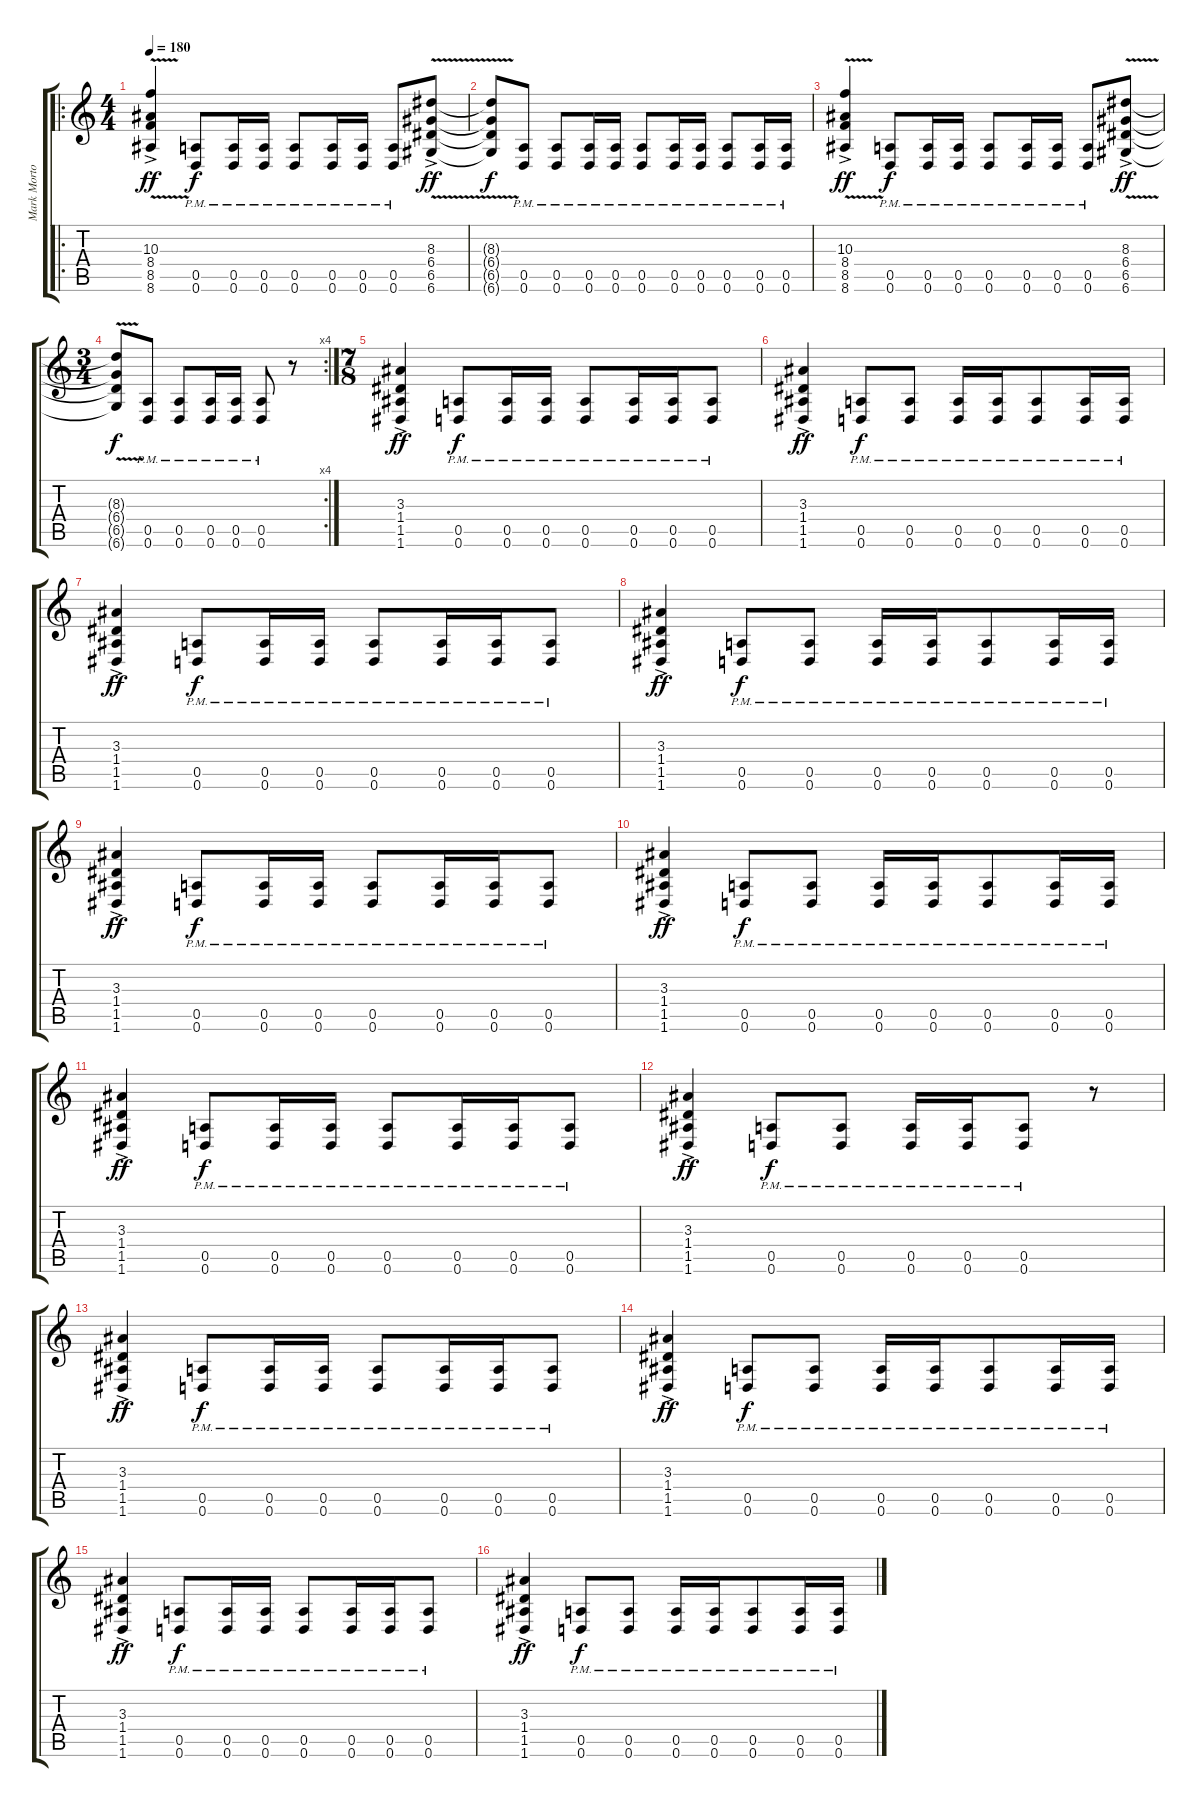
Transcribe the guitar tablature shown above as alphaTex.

\track ("Mark Morton" "Mark Morto") {instrument distortionguitar}
\staff {score tabs}
\tuning (D4 B3 G3 D3 A2 D2) {hide}
\ro
\ts (4 4)
\tempo 180
\clef g2
\ks c
(10.3{v ac} 8.4{v ac} 8.5{v ac} 8.6{v ac}).4{dy ff instrument distortionguitar} (0.5{pm} 0.6{pm}).8{dy f} (0.5{pm} 0.6{pm}).16 (0.5{pm} 0.6{pm}).16 (0.5{pm} 0.6{pm}).8 (0.5{pm} 0.6{pm}).16 (0.5{pm} 0.6{pm}).16 (0.5{pm} 0.6{pm}).8 (8.3{v ac} 6.4{v ac} 6.5{v ac} 6.6{v ac}).8{dy ff} |
(8.3{v t} 6.4{v t} 6.5{v t} 6.6{v t}).8{dy f} (0.5{pm} 0.6{pm}).8 (0.5{pm} 0.6{pm}).8 (0.5{pm} 0.6{pm}).16 (0.5{pm} 0.6{pm}).16 (0.5{pm} 0.6{pm}).8 (0.5{pm} 0.6{pm}).16 (0.5{pm} 0.6{pm}).16 (0.5{pm} 0.6{pm}).8 (0.5{pm} 0.6{pm}).16 (0.5{pm} 0.6{pm}).16 |
(10.3{v ac} 8.4{v ac} 8.5{v ac} 8.6{v ac}).4{dy ff} (0.5{pm} 0.6{pm}).8{dy f} (0.5{pm} 0.6{pm}).16 (0.5{pm} 0.6{pm}).16 (0.5{pm} 0.6{pm}).8 (0.5{pm} 0.6{pm}).16 (0.5{pm} 0.6{pm}).16 (0.5{pm} 0.6{pm}).8 (8.3{v ac} 6.4{v ac} 6.5{v ac} 6.6{v ac}).8{dy ff} |
\rc 4
\ts (3 4)
(8.3{v t} 6.4{v t} 6.5{v t} 6.6{v t}).8{dy f} (0.5{pm} 0.6{pm}).8 (0.5{pm} 0.6{pm}).8 (0.5{pm} 0.6{pm}).16 (0.5{pm} 0.6{pm}).16 (0.5{pm} 0.6{pm}).8 r.8 |
\ts (7 8)
(3.3{ac} 1.4{ac} 1.5{ac} 1.6{ac}).4{dy ff} (0.5{pm} 0.6{pm}).8{dy f} (0.5{pm} 0.6{pm}).16 (0.5{pm} 0.6{pm}).16 (0.5{pm} 0.6{pm}).8 (0.5{pm} 0.6{pm}).16 (0.5{pm} 0.6{pm}).16 (0.5{pm} 0.6{pm}).8 |
(3.3{ac} 1.4{ac} 1.5{ac} 1.6{ac}).4{dy ff} (0.5{pm} 0.6{pm}).8{dy f} (0.5{pm} 0.6{pm}).8 (0.5{pm} 0.6{pm}).16 (0.5{pm} 0.6{pm}).16 (0.5{pm} 0.6{pm}).8 (0.5{pm} 0.6{pm}).16 (0.5{pm} 0.6{pm}).16 |
(3.3{ac} 1.4{ac} 1.5{ac} 1.6{ac}).4{dy ff} (0.5{pm} 0.6{pm}).8{dy f} (0.5{pm} 0.6{pm}).16 (0.5{pm} 0.6{pm}).16 (0.5{pm} 0.6{pm}).8 (0.5{pm} 0.6{pm}).16 (0.5{pm} 0.6{pm}).16 (0.5{pm} 0.6{pm}).8 |
(3.3{ac} 1.4{ac} 1.5{ac} 1.6{ac}).4{dy ff} (0.5{pm} 0.6{pm}).8{dy f} (0.5{pm} 0.6{pm}).8 (0.5{pm} 0.6{pm}).16 (0.5{pm} 0.6{pm}).16 (0.5{pm} 0.6{pm}).8 (0.5{pm} 0.6{pm}).16 (0.5{pm} 0.6{pm}).16 |
(3.3{ac} 1.4{ac} 1.5{ac} 1.6{ac}).4{dy ff} (0.5{pm} 0.6{pm}).8{dy f} (0.5{pm} 0.6{pm}).16 (0.5{pm} 0.6{pm}).16 (0.5{pm} 0.6{pm}).8 (0.5{pm} 0.6{pm}).16 (0.5{pm} 0.6{pm}).16 (0.5{pm} 0.6{pm}).8 |
(3.3{ac} 1.4{ac} 1.5{ac} 1.6{ac}).4{dy ff} (0.5{pm} 0.6{pm}).8{dy f} (0.5{pm} 0.6{pm}).8 (0.5{pm} 0.6{pm}).16 (0.5{pm} 0.6{pm}).16 (0.5{pm} 0.6{pm}).8 (0.5{pm} 0.6{pm}).16 (0.5{pm} 0.6{pm}).16 |
(3.3{ac} 1.4{ac} 1.5{ac} 1.6{ac}).4{dy ff} (0.5{pm} 0.6{pm}).8{dy f} (0.5{pm} 0.6{pm}).16 (0.5{pm} 0.6{pm}).16 (0.5{pm} 0.6{pm}).8 (0.5{pm} 0.6{pm}).16 (0.5{pm} 0.6{pm}).16 (0.5{pm} 0.6{pm}).8 |
(3.3{ac} 1.4{ac} 1.5{ac} 1.6{ac}).4{dy ff} (0.5{pm} 0.6{pm}).8{dy f} (0.5{pm} 0.6{pm}).8 (0.5{pm} 0.6{pm}).16 (0.5{pm} 0.6{pm}).16 (0.5{pm} 0.6{pm}).8 r.8 |
(3.3{ac} 1.4{ac} 1.5{ac} 1.6{ac}).4{dy ff} (0.5{pm} 0.6{pm}).8{dy f} (0.5{pm} 0.6{pm}).16 (0.5{pm} 0.6{pm}).16 (0.5{pm} 0.6{pm}).8 (0.5{pm} 0.6{pm}).16 (0.5{pm} 0.6{pm}).16 (0.5{pm} 0.6{pm}).8 |
(3.3{ac} 1.4{ac} 1.5{ac} 1.6{ac}).4{dy ff} (0.5{pm} 0.6{pm}).8{dy f} (0.5{pm} 0.6{pm}).8 (0.5{pm} 0.6{pm}).16 (0.5{pm} 0.6{pm}).16 (0.5{pm} 0.6{pm}).8 (0.5{pm} 0.6{pm}).16 (0.5{pm} 0.6{pm}).16 |
(3.3{ac} 1.4{ac} 1.5{ac} 1.6{ac}).4{dy ff} (0.5{pm} 0.6{pm}).8{dy f} (0.5{pm} 0.6{pm}).16 (0.5{pm} 0.6{pm}).16 (0.5{pm} 0.6{pm}).8 (0.5{pm} 0.6{pm}).16 (0.5{pm} 0.6{pm}).16 (0.5{pm} 0.6{pm}).8 |
(3.3{ac} 1.4{ac} 1.5{ac} 1.6{ac}).4{dy ff} (0.5{pm} 0.6{pm}).8{dy f} (0.5{pm} 0.6{pm}).8 (0.5{pm} 0.6{pm}).16 (0.5{pm} 0.6{pm}).16 (0.5{pm} 0.6{pm}).8 (0.5{pm} 0.6{pm}).16 (0.5{pm} 0.6{pm}).16
